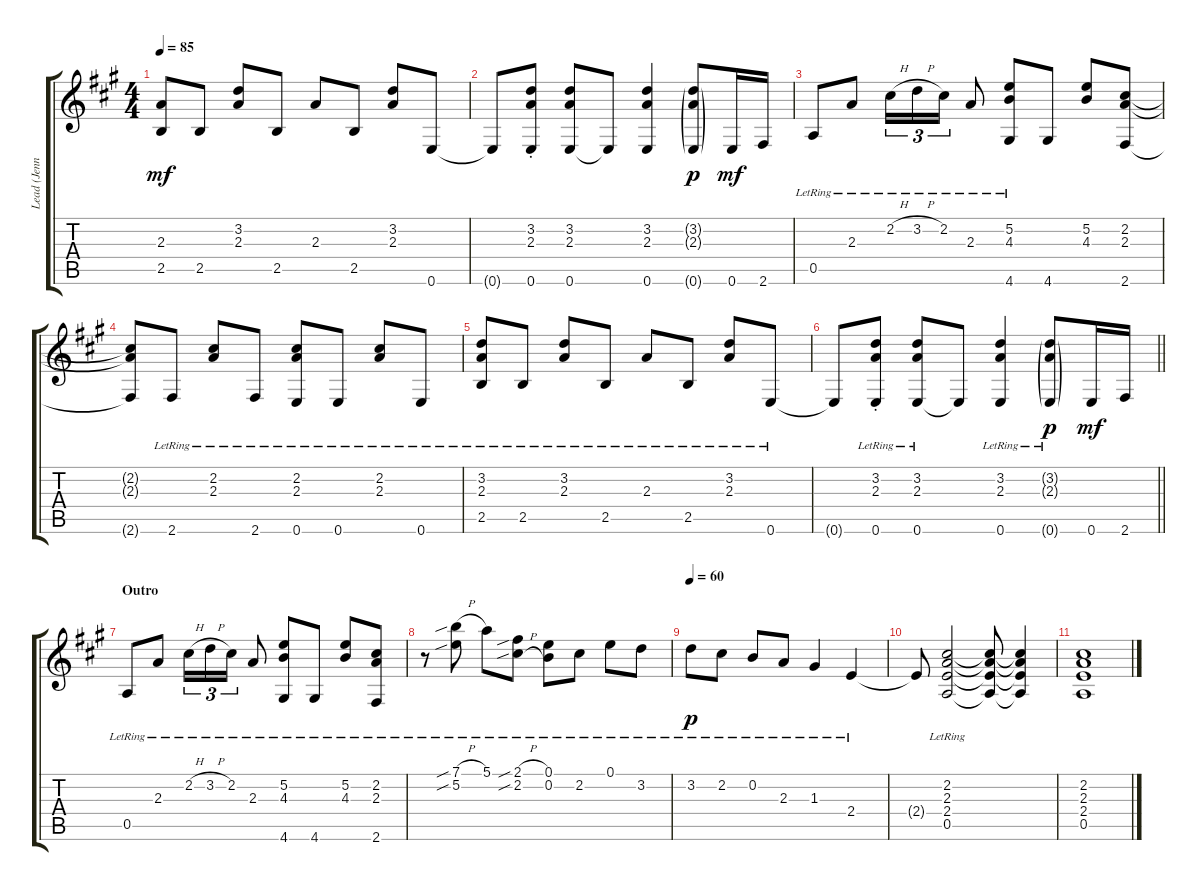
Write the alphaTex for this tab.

\track ("Lead (Jennings)" "Lead (Jenn") {instrument acousticguitarsteel}
\staff {score tabs}
\tuning (E4 B3 G3 D3 A2 E2) {hide}
\ts (4 4)
\tempo 85
\clef g2
\ks a
(2.3 2.5).8{dy mf} 2.5.8 (3.2 2.3).8 2.5.8 2.3.8 2.5.8 (3.2 2.3).8 0.6.8 |
0.6{t}.8 (3.2{st} 2.3{st} 0.6{st}).8 (3.2 2.3 0.6).8 0.6{t}.8 (3.2 2.3 0.6).4 (3.2{g} 2.3{g} 0.6{g}).8{dy p} 0.6.16{dy mf} 2.6.16 |
0.5{lr}.8 2.3{lr}.8 2.2{h lr}.16{tu (3 2)} 3.2{h lr}.16{tu (3 2)} 2.2{lr}.16{tu (3 2)} 2.3{lr}.8 (5.2{lr} 4.3{lr} 4.6{lr}).8 4.6.8 (5.2 4.3).8 (2.2 2.3 2.6).8 |
(2.2{t} 2.3{t} 2.6{t}).8 2.6{lr}.8 (2.2{lr} 2.3{lr}).8 2.6{lr}.8 (2.2{lr} 2.3{lr} 0.6{lr}).8 0.6{lr}.8 (2.2{lr} 2.3{lr}).8 0.6{lr}.8 |
(3.2{lr} 2.3{lr} 2.5{lr}).8 2.5{lr}.8 (3.2{lr} 2.3{lr}).8 2.5{lr}.8 2.3{lr}.8 2.5{lr}.8 (3.2{lr} 2.3{lr}).8 0.6{lr}.8 |
\barLineRight lightlight
0.6{t}.8 (3.2{st lr} 2.3{st lr} 0.6{st lr}).8 (3.2{lr} 2.3{lr} 0.6{lr}).8 0.6{t}.8 (3.2{lr} 2.3{lr} 0.6{lr}).4 (3.2{g lr} 2.3{g lr} 0.6{g lr}).8{dy p} 0.6.16{dy mf} 2.6.16 |
\section ("" "Outro")
0.5{lr}.8 2.3{lr}.8 2.2{h lr}.16{tu (3 2)} 3.2{h lr}.16{tu (3 2)} 2.2{lr}.16{tu (3 2)} 2.3{lr}.8 (5.2{lr} 4.3{lr} 4.6{lr}).8 4.6{lr}.8 (5.2{lr} 4.3{lr}).8 (2.2{lr} 2.3{lr} 2.6{lr}).8 |
r.8 (7.1{sib h lr} 5.2{sib lr}).8 5.1{lr}.8 (2.1{sib h lr} 2.2{sib h lr}).8 (0.1{lr} 0.2{lr}).8 2.2{lr}.8 0.1{lr}.8 3.2{lr}.8 |
\tempo 60
3.2{lr}.8{dy p} 2.2{lr}.8 0.2{lr}.8 2.3{lr}.8 1.3{lr}.4 2.4{lr}.4 |
2.4{t}.8 (2.2{lr} 2.3{lr} 2.4{lr} 0.5{lr}).2 (2.2{t} 2.3{t} 2.4{t} 0.5{t}).8 (2.2{t} 2.3{t} 2.4{t} 0.5{t}).4 |
(2.2 2.3 2.4 0.5).1
